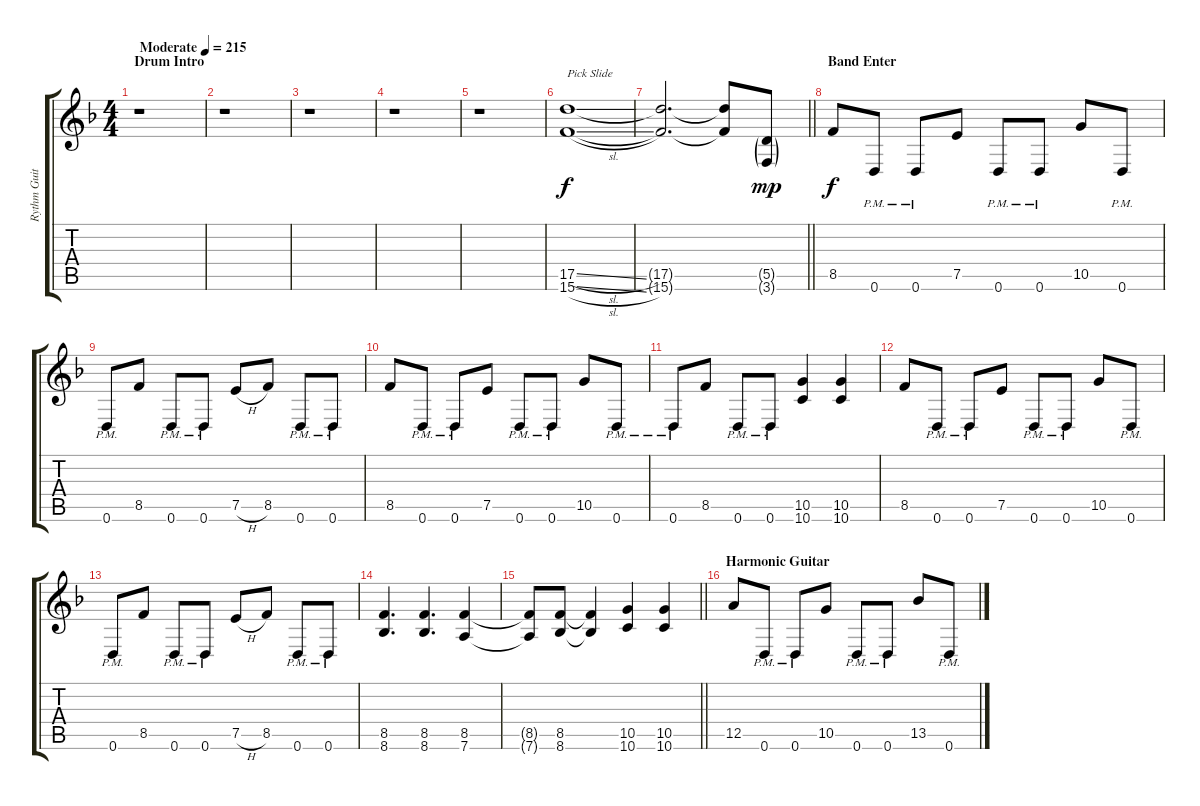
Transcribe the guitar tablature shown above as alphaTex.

\track ("Rythm Guitar" "Rythm Guit") {instrument overdrivenguitar}
\staff {score tabs}
\tuning (E4 B3 G3 D3 A2 D2) {hide}
\ts (4 4)
\section ("" "Drum Intro")
\tempo (215 "Moderate")
\clef g2
\ks f
r.1{dy f instrument overdrivenguitar} |
r.1 |
r.1 |
r.1 |
r.1 |
(17.5{sl} 15.6{sl}).1{txt "Pick Slide"} |
\barLineRight lightlight
(17.5{t} 15.6{t}).2{d} (17.5{t} 15.6{t}).8 (5.5{g} 3.6{g}).8{dy mp} |
\section ("" "Band Enter")
8.5.8{dy f} 0.6{pm}.8 0.6{pm}.8 7.5.8 0.6{pm}.8 0.6{pm}.8 10.5.8 0.6{pm}.8 |
0.6{pm}.8 8.5.8 0.6{pm}.8 0.6{pm}.8 7.5{h}.8 8.5.8 0.6{pm}.8 0.6{pm}.8 |
8.5.8 0.6{pm}.8 0.6{pm}.8 7.5.8 0.6{pm}.8 0.6{pm}.8 10.5.8 0.6{pm}.8 |
0.6{pm}.8 8.5.8 0.6{pm}.8 0.6{pm}.8 (10.5 10.6).4 (10.5 10.6).4 |
8.5.8 0.6{pm}.8 0.6{pm}.8 7.5.8 0.6{pm}.8 0.6{pm}.8 10.5.8 0.6{pm}.8 |
0.6{pm}.8 8.5.8 0.6{pm}.8 0.6{pm}.8 7.5{h}.8 8.5.8 0.6{pm}.8 0.6{pm}.8 |
(8.5 8.6).4{d} (8.5 8.6).4{d} (8.5 7.6).4 |
\barLineRight lightlight
(8.5{t} 7.6{t}).8 (8.5 8.6).8 (8.5{t} 8.6{t}).4 (10.5 10.6).4 (10.5 10.6).4 |
\section ("" "Harmonic Guitar")
12.5.8 0.6{pm}.8 0.6{pm}.8 10.5.8 0.6{pm}.8 0.6{pm}.8 13.5.8 0.6{pm}.8
